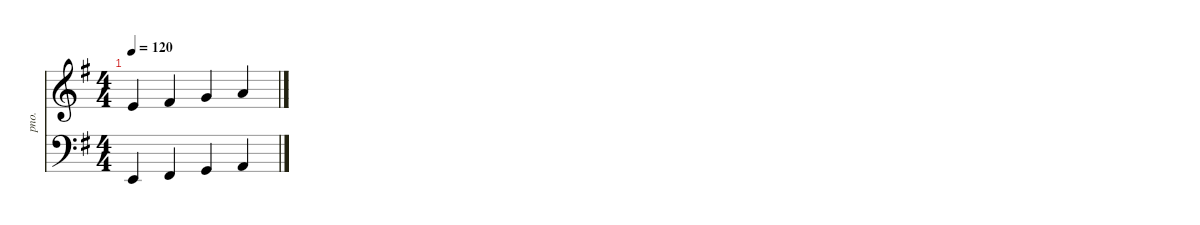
\defaultSystemsLayout 4
\hideDynamics
\bracketExtendMode nobrackets
\track ("Acoustic Piano" "pno.") {instrument acousticgrandpiano}
\staff {score}
\tuning (E4 B3 G3 D3 A2 E2)
\ts (4 4)
\tempo 120
\clef g2
\ks g
0.1{acc forcenatural}.4{dy mf instrument acousticgrandpiano beam Up} 2.1{acc #}.4{beam Up} 3.1{acc forcenatural}.4{beam Up} 5.1{acc forcenatural}.4{beam Up}
\staff {score}
\tuning (G2 D2 A1 E1 B0)
\clef f4
\ottava regular
\simile none
\ks g
-3.1{acc forcenatural}.4{dy mf beam Up} -1.1{acc #}.4{beam Up} 0.1{acc forcenatural}.4{beam Up} 2.1{acc forcenatural}.4{beam Up}
